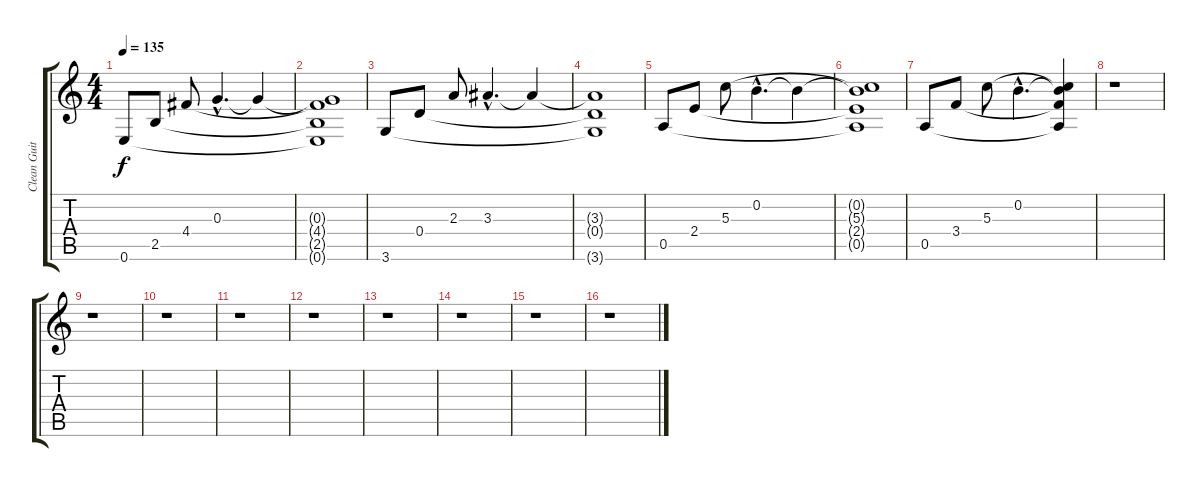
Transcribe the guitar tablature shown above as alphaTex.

\track ("Clean Guitar" "Clean Guit") {instrument electricguitarclean}
\staff {score tabs}
\tuning (E4 B3 G3 D3 A2 E2) {hide}
\ts (4 4)
\tempo 135
\clef g2
\ks c
0.6.8{dy f instrument electricguitarclean} 2.5.8 4.4.8 0.3{hac}.4{d} 0.3{t}.4 |
(0.3{t} 4.4{t} 2.5{t} 0.6{t}).1 |
3.6.8 0.4.8 2.3.8 3.3{hac}.4{d} 3.3{t}.4 |
(3.3{t} 0.4{t} 3.6{t}).1 |
0.5.8 2.4.8 5.3.8 0.2{hac}.4{d} 0.2{t}.4 |
(0.2{t} 5.3{t} 2.4{t} 0.5{t}).1 |
0.5.8 3.4.8 5.3.8 0.2{hac}.4{d} (0.2{t} 5.3{t} 3.4{t} 0.5{t}).4 |
r.1 |
r.1 |
r.1 |
r.1 |
r.1 |
r.1 |
r.1 |
r.1 |
r.1
